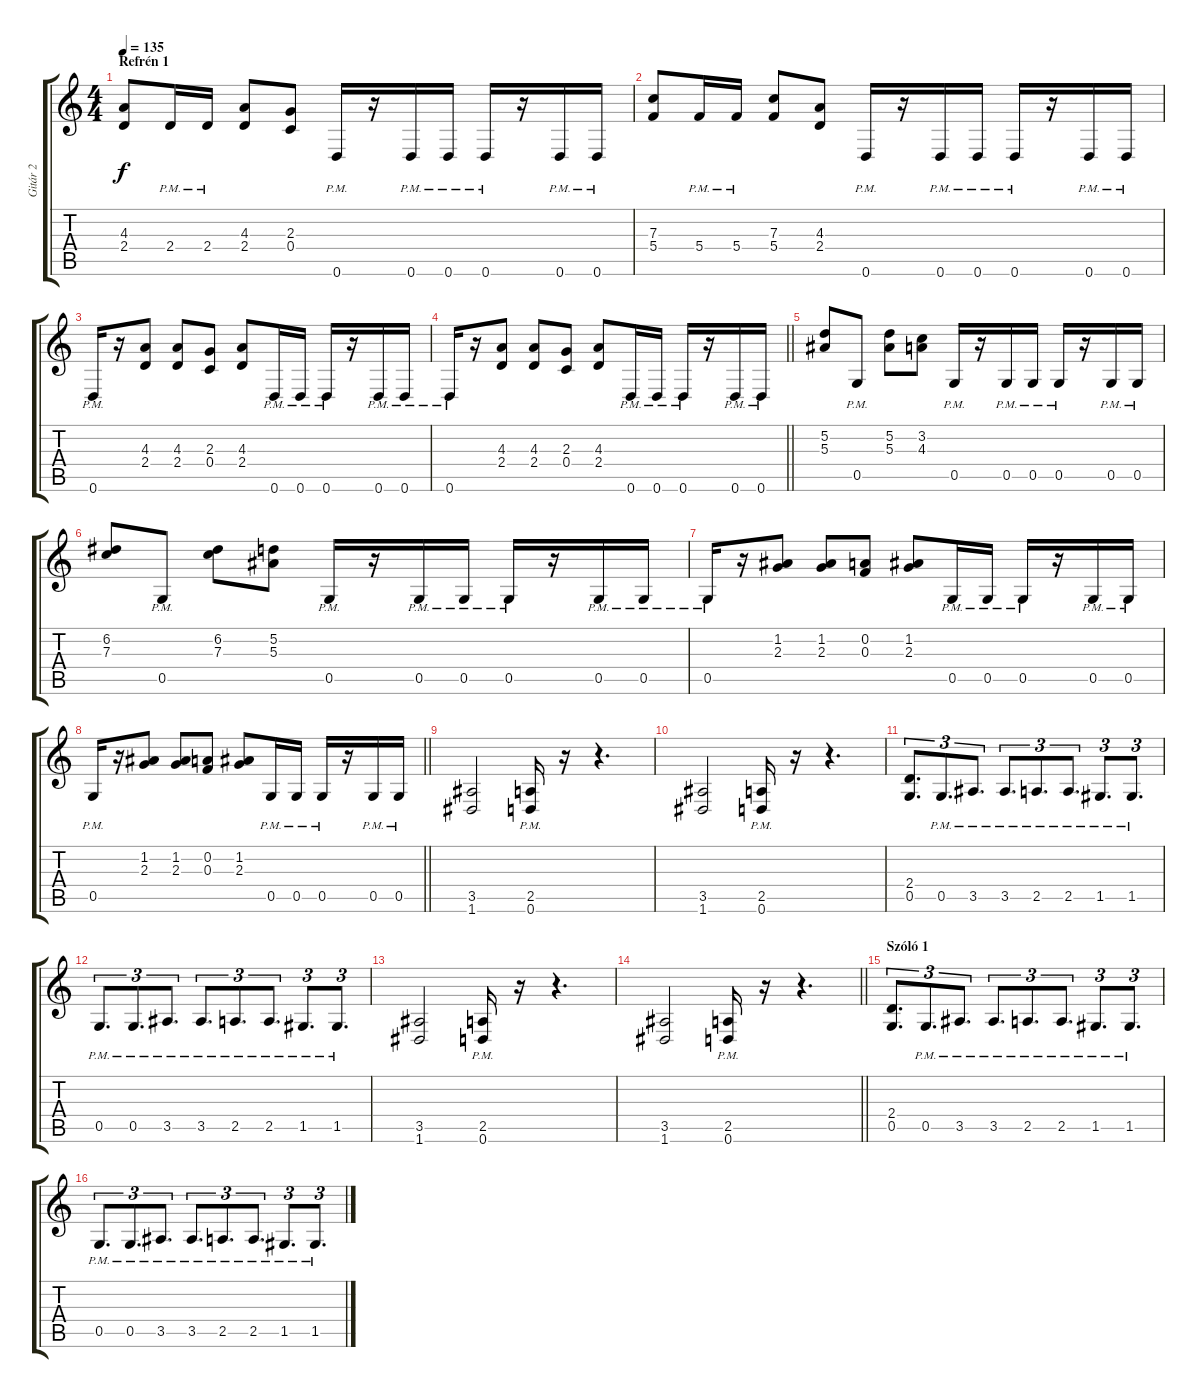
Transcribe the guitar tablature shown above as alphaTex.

\track ("Gitár 2" "Gitár 2") {instrument overdrivenguitar}
\staff {score tabs}
\tuning (D4 A3 F3 C3 G2 D2) {hide}
\ts (4 4)
\section ("" "Refrén 1")
\tempo 135
\clef g2
\ks c
(4.3 2.4).8{dy f} 2.4{pm}.16 2.4{pm}.16 (4.3 2.4).8 (2.3 0.4).8 0.6{pm}.16 r.16 0.6{pm}.16 0.6{pm}.16 0.6{pm}.16 r.16 0.6{pm}.16 0.6{pm}.16 |
(7.3 5.4).8 5.4{pm}.16 5.4{pm}.16 (7.3 5.4).8 (4.3 2.4).8 0.6{pm}.16 r.16 0.6{pm}.16 0.6{pm}.16 0.6{pm}.16 r.16 0.6{pm}.16 0.6{pm}.16 |
0.6{pm}.16 r.16 (4.3 2.4).8 (4.3 2.4).8 (2.3 0.4).8 (4.3 2.4).8 0.6{pm}.16 0.6{pm}.16 0.6{pm}.16 r.16 0.6{pm}.16 0.6{pm}.16 |
\barLineRight lightlight
0.6{pm}.16 r.16 (4.3 2.4).8 (4.3 2.4).8 (2.3 0.4).8 (4.3 2.4).8 0.6{pm}.16 0.6{pm}.16 0.6{pm}.16 r.16 0.6{pm}.16 0.6{pm}.16 |
(5.2 5.3).8 0.5{pm}.8 (5.2 5.3).8 (3.2 4.3).8 0.5{pm}.16 r.16 0.5{pm}.16 0.5{pm}.16 0.5{pm}.16 r.16 0.5{pm}.16 0.5{pm}.16 |
(6.2 7.3).8 0.5{pm}.8 (6.2 7.3).8 (5.2 5.3).8 0.5{pm}.16 r.16 0.5{pm}.16 0.5{pm}.16 0.5{pm}.16 r.16 0.5{pm}.16 0.5{pm}.16 |
0.5{pm}.16 r.16 (1.2 2.3).8 (1.2 2.3).8 (0.2 0.3).8 (1.2 2.3).8 0.5{pm}.16 0.5{pm}.16 0.5{pm}.16 r.16 0.5{pm}.16 0.5{pm}.16 |
\barLineRight lightlight
0.5{pm}.16 r.16 (1.2 2.3).8 (1.2 2.3).8 (0.2 0.3).8 (1.2 2.3).8 0.5{pm}.16 0.5{pm}.16 0.5{pm}.16 r.16 0.5{pm}.16 0.5{pm}.16 |
(3.5 1.6).2 (2.5{pm} 0.6{pm}).16 r.16 r.4{d} |
(3.5 1.6).2 (2.5{pm} 0.6{pm}).16 r.16 r.4{d} |
(2.4 0.5).8{d tu (3 2)} 0.5{pm}.8{d tu (3 2)} 3.5{pm}.8{d tu (3 2)} 3.5{pm}.8{d tu (3 2)} 2.5{pm}.8{d tu (3 2)} 2.5{pm}.8{d tu (3 2)} 1.5{pm}.8{d tu (3 2)} 1.5{pm}.8{d tu (3 2)} |
0.5{pm}.8{d tu (3 2)} 0.5{pm}.8{d tu (3 2)} 3.5{pm}.8{d tu (3 2)} 3.5{pm}.8{d tu (3 2)} 2.5{pm}.8{d tu (3 2)} 2.5{pm}.8{d tu (3 2)} 1.5{pm}.8{d tu (3 2)} 1.5{pm}.8{d tu (3 2)} |
(3.5 1.6).2 (2.5{pm} 0.6{pm}).16 r.16 r.4{d} |
\barLineRight lightlight
(3.5 1.6).2 (2.5{pm} 0.6{pm}).16 r.16 r.4{d} |
\section ("" "Szóló 1")
(2.4 0.5).8{d tu (3 2)} 0.5{pm}.8{d tu (3 2)} 3.5{pm}.8{d tu (3 2)} 3.5{pm}.8{d tu (3 2)} 2.5{pm}.8{d tu (3 2)} 2.5{pm}.8{d tu (3 2)} 1.5{pm}.8{d tu (3 2)} 1.5{pm}.8{d tu (3 2)} |
0.5{pm}.8{d tu (3 2)} 0.5{pm}.8{d tu (3 2)} 3.5{pm}.8{d tu (3 2)} 3.5{pm}.8{d tu (3 2)} 2.5{pm}.8{d tu (3 2)} 2.5{pm}.8{d tu (3 2)} 1.5{pm}.8{d tu (3 2)} 1.5{pm}.8{d tu (3 2)}
